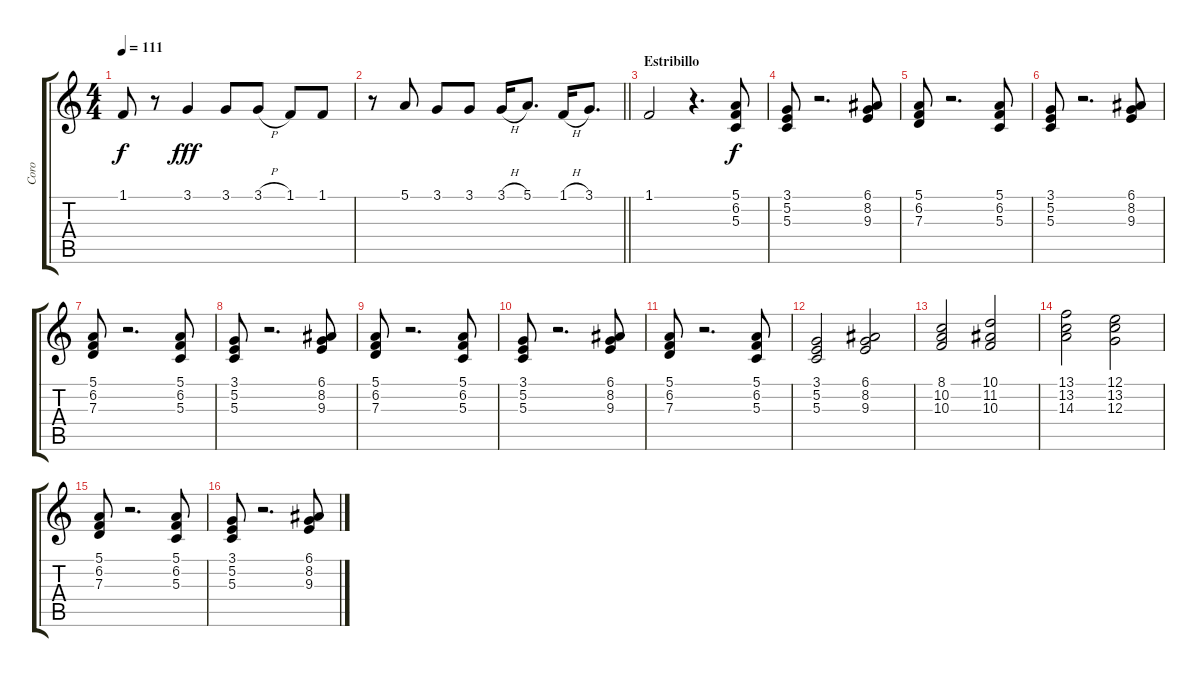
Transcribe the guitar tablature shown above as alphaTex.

\track ("Coro" "Coro") {instrument choiraahs}
\staff {score tabs}
\tuning (E4 B3 G3 D3 A2 E2) {hide}
\ts (4 4)
\tempo 111
\clef g2
\ks c
1.1{t}.8{dy f} r.8 3.1.4{dy fff} 3.1.8 3.1{h}.8 1.1.8 1.1.8 |
\barLineRight lightlight
r.8 5.1.8 3.1.8 3.1.8 3.1{h}.16 5.1.8{d} 1.1{h}.16 3.1.8{d} |
\section ("" "Estribillo")
1.1.2 r.4{d} (5.1 6.2 5.3).8{dy f} |
(3.1 5.2 5.3).8 r.2{d} (6.1 8.2 9.3).8 |
(5.1 6.2 7.3).8 r.2{d} (5.1 6.2 5.3).8 |
(3.1 5.2 5.3).8 r.2{d} (6.1 8.2 9.3).8 |
(5.1 6.2 7.3).8 r.2{d} (5.1 6.2 5.3).8 |
(3.1 5.2 5.3).8 r.2{d} (6.1 8.2 9.3).8 |
(5.1 6.2 7.3).8 r.2{d} (5.1 6.2 5.3).8 |
(3.1 5.2 5.3).8 r.2{d} (6.1 8.2 9.3).8 |
(5.1 6.2 7.3).8 r.2{d} (5.1 6.2 5.3).8 |
(3.1 5.2 5.3).2 (6.1 8.2 9.3).2 |
(8.1 10.2 10.3).2 (10.1 11.2 10.3).2 |
(13.1 13.2 14.3).2 (12.1 13.2 12.3).2 |
(5.1 6.2 7.3).8 r.2{d} (5.1 6.2 5.3).8 |
(3.1 5.2 5.3).8 r.2{d} (6.1 8.2 9.3).8
